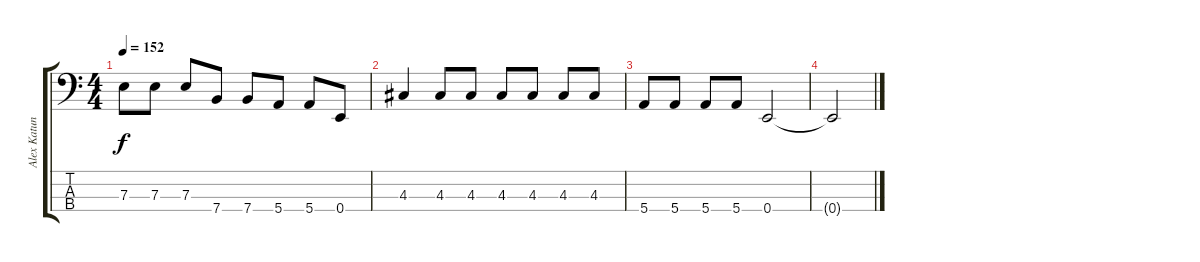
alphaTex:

\track ("Alex Katunich" "Alex Katun") {instrument electricbassfinger}
\staff {score tabs}
\tuning (G2 D2 A1 E1) {hide}
\ts (4 4)
\tempo 152
\clef f4
\ks c
7.3.8{dy f} 7.3.8 7.3.8 7.4.8 7.4.8 5.4.8 5.4.8 0.4.8 |
4.3.4 4.3.8 4.3.8 4.3.8 4.3.8 4.3.8 4.3.8 |
5.4.8 5.4.8 5.4.8 5.4.8 0.4.2{volume 0} |
0.4{t}.2
